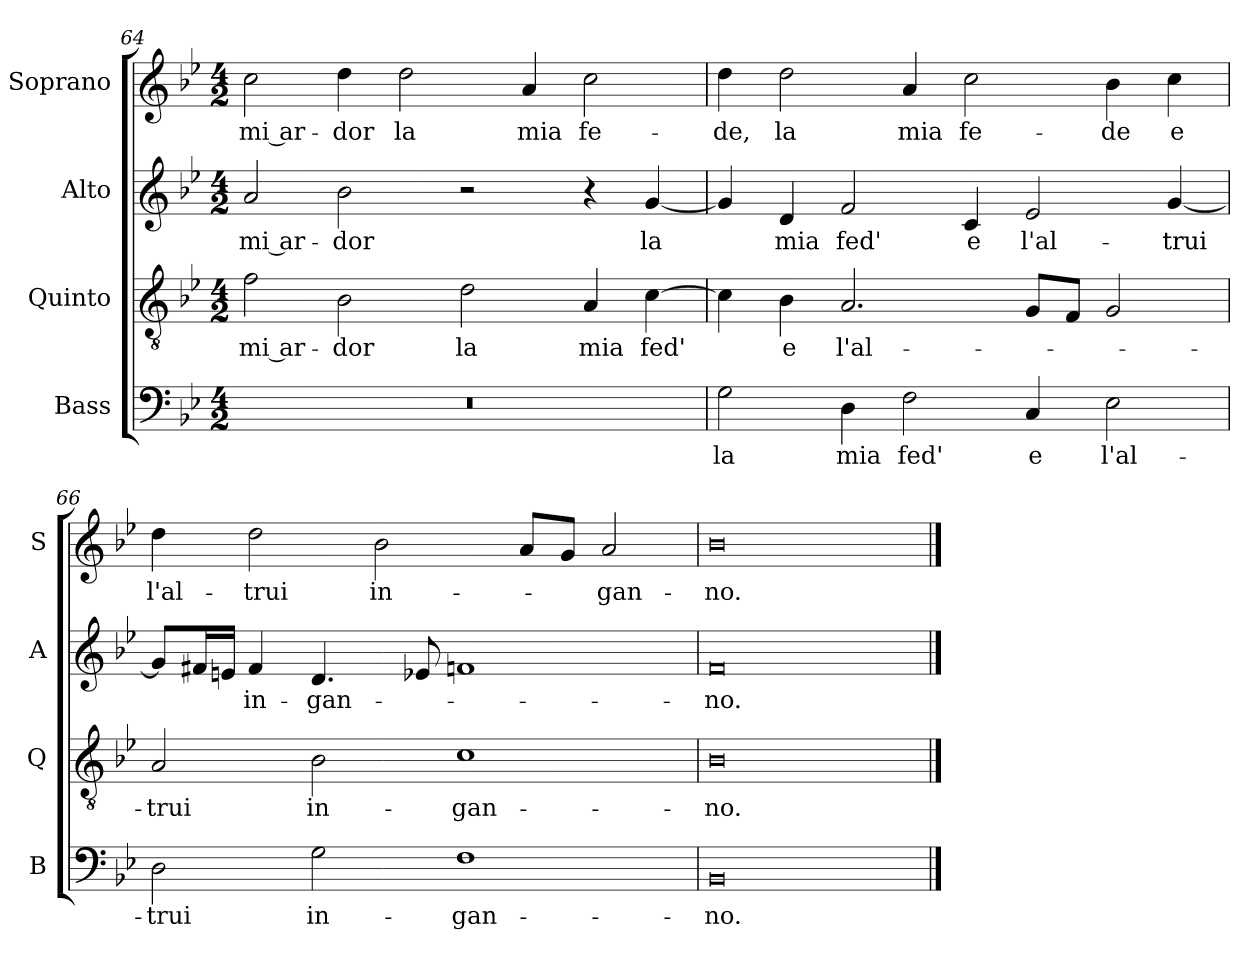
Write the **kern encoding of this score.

**kern	**text	**kern	**text	**kern	**text	**kern	**text
*part4	*part4	*part3	*part3	*part2	*part2	*part1	*part1
*staff4	*staff4	*staff3	*staff3	*staff2	*staff2	*staff1	*staff1
*I"Bass	*	*I"Quinto	*	*I"Alto	*	*I"Soprano	*
*I'B	*	*I'Q	*	*I'A	*	*I'S	*
*clefF4	*	*clefGv2	*	*clefG2	*	*clefG2	*
*k[b-e-]	*	*k[b-e-]	*	*k[b-e-]	*	*k[b-e-]	*
*B-:	*	*B-:	*	*B-:	*	*B-:	*
*M4/2	*	*M4/2	*	*M4/2	*	*M4/2	*
=64	=64	=64	=64	=64	=64	=64	=64
!	!	!	!LO:LY:b	!	!LO:LY:b	!	!LO:LY:b
0r	.	2f\	mi ar-	2a/	mi ar-	2cc\	mi ar-
!	!	!	!LO:LY:b	!	!LO:LY:b	!	!LO:LY:b
.	.	2B-\	-dor	2b-\	-dor	4dd\	-dor
!	!	!	!	!	!	!	!LO:LY:b
.	.	.	.	.	.	2dd\	la
!	!	!	!LO:LY:b	!	!	!	!
.	.	2d\	la	2r	.	.	.
!	!	!	!	!	!	!	!LO:LY:b
.	.	.	.	.	.	4a/	mia
!	!	!	!LO:LY:b	!	!	!	!LO:LY:b
.	.	4A/	mia	4r	.	2cc\	fe-
!	!	!	!LO:LY:b	!	!LO:LY:b	!	!
.	.	[4c\	fed'	[4g/	la	.	.
!!LO:LB:g=z
=65	=65	=65	=65	=65	=65	=65	=65
!	!LO:LY:b	!	!	!	!	!	!LO:LY:b
2G\	la	4c\]	.	4g/]	.	4dd\	-de,
!	!	!	!LO:LY:b	!	!LO:LY:b	!	!LO:LY:b
.	.	4B-\	e	4d/	mia	2dd\	la
!	!LO:LY:b	!	!LO:LY:b	!	!LO:LY:b	!	!
4D\	mia	2.A/	l'al-	2f/	fed'	.	.
!	!LO:LY:b	!	!	!	!	!	!LO:LY:b
2F\	fed'	.	.	.	.	4a/	mia
!	!	!	!	!	!LO:LY:b	!	!LO:LY:b
.	.	.	.	4c/	e	2cc\	fe-
!	!LO:LY:b	!	!	!	!LO:LY:b	!	!
4C/	e	8G/L	.	2e-/	l'al-	.	.
.	.	8F/J	.	.	.	.	.
!	!LO:LY:b	!	!	!	!	!	!LO:LY:b
2E-\	l'al-	2G/	.	.	.	4b-\	-de
!	!	!	!	!	!LO:LY:b	!	!LO:LY:b
.	.	.	.	[4g/	-trui	4cc\	e
=66	=66	=66	=66	=66	=66	=66	=66
!	!LO:LY:b	!	!LO:LY:b	!	!	!	!LO:LY:b
2D\	-trui	2A/	-trui	8g/L]	.	4dd\	l'al-
.	.	.	.	16f#X/L	.	.	.
.	.	.	.	16en/JJ	.	.	.
!	!	!	!	!	!LO:LY:b	!	!LO:LY:b
.	.	.	.	4f#/	in-	2dd\	-trui
!	!LO:LY:b	!	!LO:LY:b	!	!LO:LY:b	!	!
2G\	in-	2B-\	in-	4.d/	-gan-	.	.
!	!	!	!	!	!	!	!LO:LY:b
.	.	.	.	.	.	2b-\	in-
.	.	.	.	8e-X/	.	.	.
!	!LO:LY:b	!	!LO:LY:b	!	!	!	!
1F	-gan-	1c	-gan-	1fn	.	.	.
.	.	.	.	.	.	8a/L	.
.	.	.	.	.	.	8g/J	.
!	!	!	!	!	!	!	!LO:LY:b
.	.	.	.	.	.	2a/	-gan-
=67	=67	=67	=67	=67	=67	=67	=67
!	!LO:LY:b	!	!LO:LY:b	!	!LO:LY:b	!	!LO:LY:b
0BB-	-no.	0B-	-no.	0f	-no.	0b-	-no.
==	==	==	==	==	==	==	==
*-	*-	*-	*-	*-	*-	*-	*-
